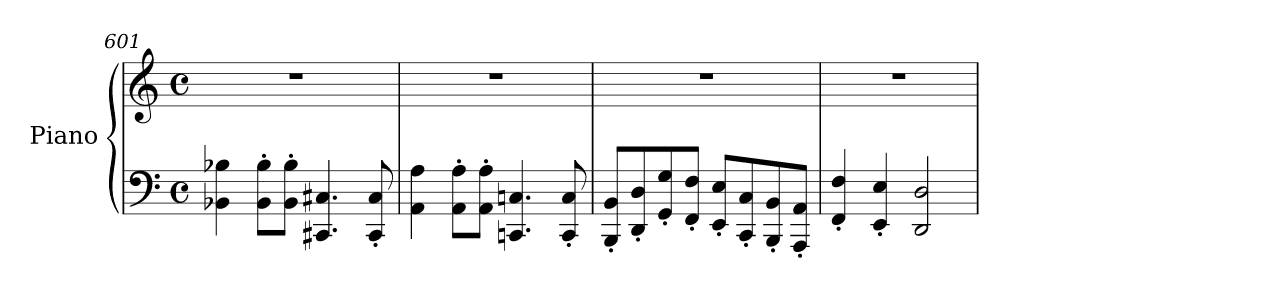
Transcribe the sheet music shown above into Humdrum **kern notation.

**kern	**kern
*part1	*part1
*staff2	*staff1
*I"Piano	*
*I'Pno.	*
*clefF4	*clefG2
*k[]	*k[]
*M4/4	*M4/4
*met(c)	*met(c)
=601	=601
4BB-X\ 4B-X\	1r
8BB-\' 8B-\'L	.
8BB-\' 8B-\'J	.
4.CC#X/ 4.C#X/	.
8CC#/' 8C#/'	.
=602	=602
4AA\ 4A\	1r
8AA\' 8A\'L	.
8AA\' 8A\'J	.
4.CCn/ 4.Cn/	.
8CC/' 8C/'	.
!!LO:LB:g=z
=603	=603
8BBB/' 8BB/'L	1r
8DD/' 8D/'	.
8GG/' 8G/'	.
8FF/' 8F/'J	.
8EE/' 8E/'L	.
8CC/' 8C/'	.
8BBB/' 8BB/'	.
8AAA/' 8AA/'J	.
=604	=604
4FF/' 4F/'	1r
4EE/' 4E/'	.
2DD/ 2D/	.
=	=
*-	*-
